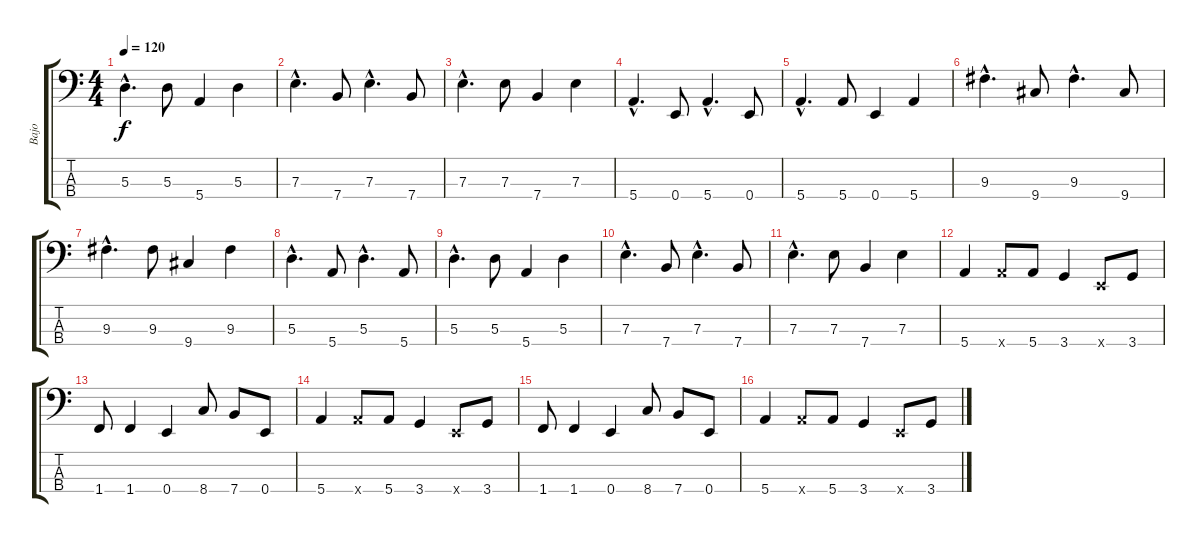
\track ("Bajo" "Bajo") {instrument electricbasspick}
\staff {score tabs}
\tuning (G2 D2 A1 E1) {hide}
\ts (4 4)
\tempo 120
\clef f4
\ks c
5.3{hac}.4{d dy f} 5.3.8 5.4.4 5.3.4 |
7.3{hac}.4{d} 7.4.8 7.3{hac}.4{d} 7.4.8 |
7.3{hac}.4{d} 7.3.8 7.4.4 7.3.4 |
5.4{hac}.4{d} 0.4.8 5.4{hac}.4{d} 0.4.8 |
5.4{hac}.4{d} 5.4.8 0.4.4 5.4.4 |
9.3{hac}.4{d} 9.4.8 9.3{hac}.4{d} 9.4.8 |
9.3{hac}.4{d} 9.3.8 9.4.4 9.3.4 |
5.3{hac}.4{d} 5.4.8 5.3{hac}.4{d} 5.4.8 |
5.3{hac}.4{d} 5.3.8 5.4.4 5.3.4 |
7.3{hac}.4{d} 7.4.8 7.3{hac}.4{d} 7.4.8 |
7.3{hac}.4{d} 7.3.8 7.4.4 7.3.4 |
5.4.4 5.4{x}.8 5.4.8 3.4.4 0.4{x}.8 3.4.8 |
1.4.8 1.4.4 0.4.4 8.4.8 7.4.8 0.4.8 |
5.4.4 5.4{x}.8 5.4.8 3.4.4 0.4{x}.8 3.4.8 |
1.4.8 1.4.4 0.4.4 8.4.8 7.4.8 0.4.8 |
5.4.4 5.4{x}.8 5.4.8 3.4.4 0.4{x}.8 3.4.8
